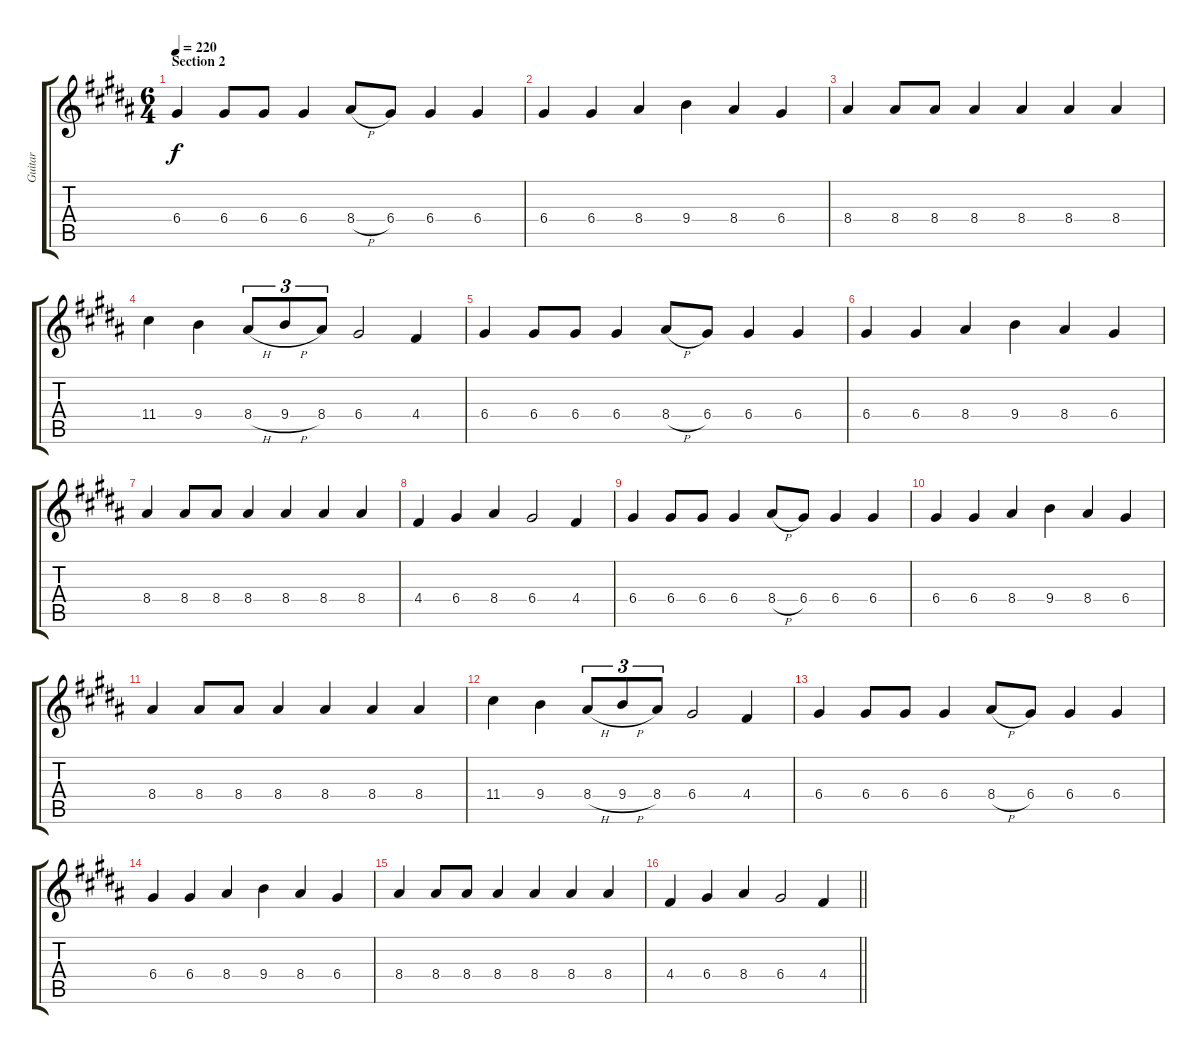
\track ("Guitar" "Guitar") {instrument acousticguitarsteel}
\staff {score tabs}
\tuning (E4 B3 G3 D3 A2 E2) {hide}
\ts (6 4)
\section ("" "Section 2")
\tempo 220
\clef g2
\ks g#minor
6.4.4{dy f} 6.4.8 6.4.8 6.4.4 8.4{h}.8 6.4.8 6.4.4 6.4.4 |
6.4.4 6.4.4 8.4.4 9.4.4 8.4.4 6.4.4 |
8.4.4 8.4.8 8.4.8 8.4.4 8.4.4 8.4.4 8.4.4 |
11.4.4 9.4.4 8.4{h}.8{tu (3 2)} 9.4{h}.8{tu (3 2)} 8.4.8{tu (3 2)} 6.4.2 4.4.4 |
6.4.4 6.4.8 6.4.8 6.4.4 8.4{h}.8 6.4.8 6.4.4 6.4.4 |
6.4.4 6.4.4 8.4.4 9.4.4 8.4.4 6.4.4 |
8.4.4 8.4.8 8.4.8 8.4.4 8.4.4 8.4.4 8.4.4 |
4.4.4 6.4.4 8.4.4 6.4.2 4.4.4 |
6.4.4 6.4.8 6.4.8 6.4.4 8.4{h}.8 6.4.8 6.4.4 6.4.4 |
6.4.4 6.4.4 8.4.4 9.4.4 8.4.4 6.4.4 |
8.4.4 8.4.8 8.4.8 8.4.4 8.4.4 8.4.4 8.4.4 |
11.4.4 9.4.4 8.4{h}.8{tu (3 2)} 9.4{h}.8{tu (3 2)} 8.4.8{tu (3 2)} 6.4.2 4.4.4 |
6.4.4 6.4.8 6.4.8 6.4.4 8.4{h}.8 6.4.8 6.4.4 6.4.4 |
6.4.4 6.4.4 8.4.4 9.4.4 8.4.4 6.4.4 |
8.4.4 8.4.8 8.4.8 8.4.4 8.4.4 8.4.4 8.4.4 |
\barLineRight lightlight
4.4.4 6.4.4 8.4.4 6.4.2 4.4.4
